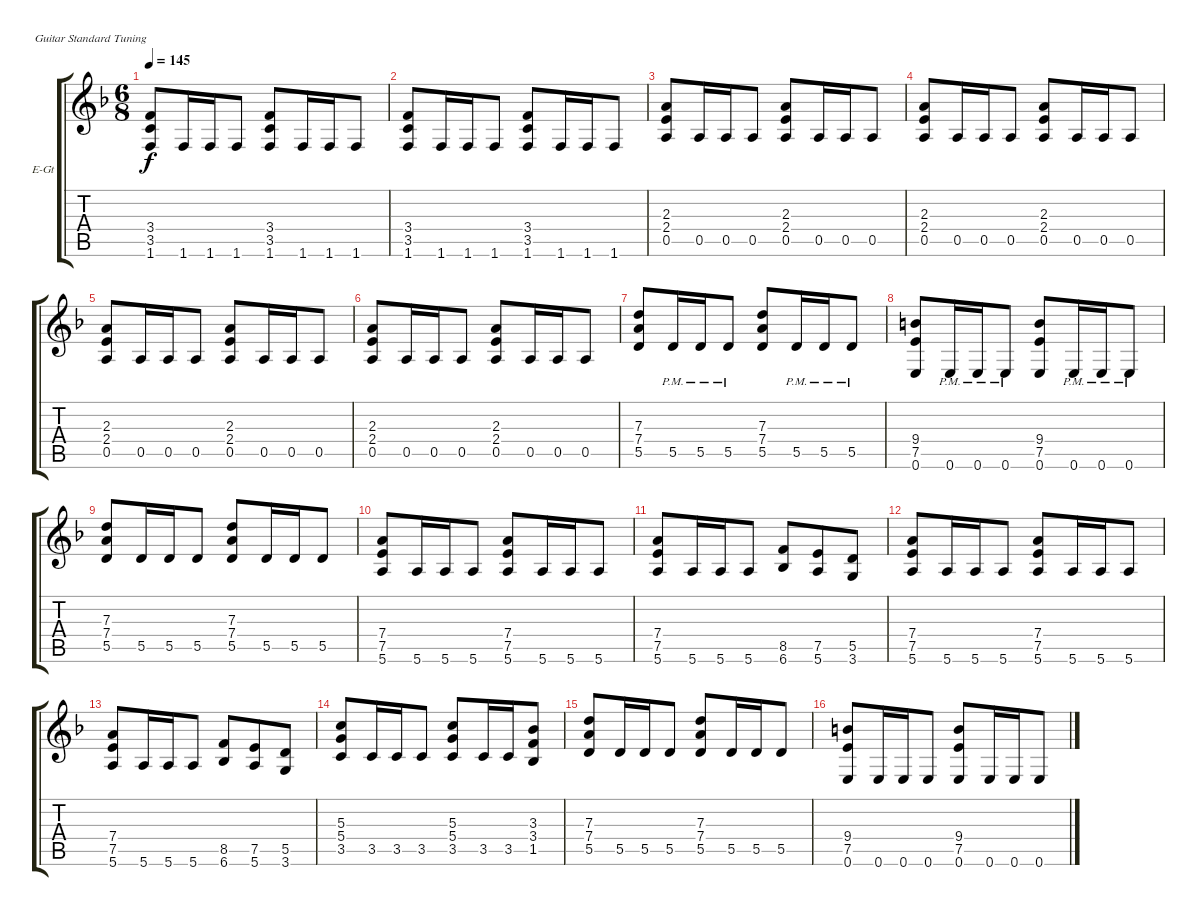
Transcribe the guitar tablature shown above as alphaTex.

\bracketExtendMode groupsimilarinstruments
\firstSystemTrackNameOrientation horizontal
\otherSystemsTrackNameOrientation horizontal
\track ("Electric Guitar 1" "E-Gt") {instrument distortionguitar}
\staff {score tabs}
\tuning (E4 B3 G3 D3 A2 E2)
\ts (6 8)
\tempo 145
\clef g2
\ks f
(3.5 3.4 1.6).8{dy f} 1.6.16 1.6.16 1.6.8 (1.6 3.5 3.4).8 1.6.16 1.6.16 1.6.8 |
(3.5 3.4 1.6).8 1.6.16 1.6.16 1.6.8 (1.6 3.5 3.4).8 1.6.16 1.6.16 1.6.8 |
(0.5 2.4 2.3).8 0.5.16 0.5.16 0.5.8 (0.5 2.4 2.3).8 0.5.16 0.5.16 0.5.8 |
(0.5 2.4 2.3).8 0.5.16 0.5.16 0.5.8 (0.5 2.4 2.3).8 0.5.16 0.5.16 0.5.8 |
(0.5 2.4 2.3).8 0.5.16 0.5.16 0.5.8 (0.5 2.4 2.3).8 0.5.16 0.5.16 0.5.8 |
(0.5 2.4 2.3).8 0.5.16 0.5.16 0.5.8 (0.5 2.4 2.3).8 0.5.16 0.5.16 0.5.8 |
(5.5 7.4 7.3).8 5.5{pm}.16 5.5{pm}.16 5.5{pm}.8 (5.5 7.4 7.3).8 5.5{pm}.16 5.5{pm}.16 5.5{pm}.8 |
(7.5 9.4 0.6).8 0.6{pm}.16 0.6{pm}.16 0.6{pm}.8 (7.5 9.4 0.6).8 0.6{pm}.16 0.6{pm}.16 0.6{pm}.8 |
(5.5 7.4 7.3).8 5.5.16 5.5.16 5.5.8 (5.5 7.4 7.3).8 5.5.16 5.5.16 5.5.8 |
(7.5 7.4 5.6).8 5.6.16 5.6.16 5.6.8 (7.5 7.4 5.6).8 5.6.16 5.6.16 5.6.8 |
(7.5 7.4 5.6).8 5.6.16 5.6.16 5.6.8 (8.5 6.6).8 (5.6 7.5).8 (3.6 5.5).8 |
(7.5 7.4 5.6).8 5.6.16 5.6.16 5.6.8 (7.5 7.4 5.6).8 5.6.16 5.6.16 5.6.8 |
(7.5 7.4 5.6).8 5.6.16 5.6.16 5.6.8 (8.5 6.6).8 (5.6 7.5).8 (3.6 5.5).8 |
(3.5 5.4 5.3).8 3.5.16 3.5.16 3.5.8 (3.5 5.4 5.3).8 3.5.16 3.5.16 (1.5 3.4 3.3).8 |
(5.5 7.4 7.3).8 5.5.16 5.5.16 5.5.8 (5.5 7.4 7.3).8 5.5.16 5.5.16 5.5.8 |
(7.5 9.4 0.6).8 0.6.16 0.6.16 0.6.8 (7.5 9.4 0.6).8 0.6.16 0.6.16 0.6.8
